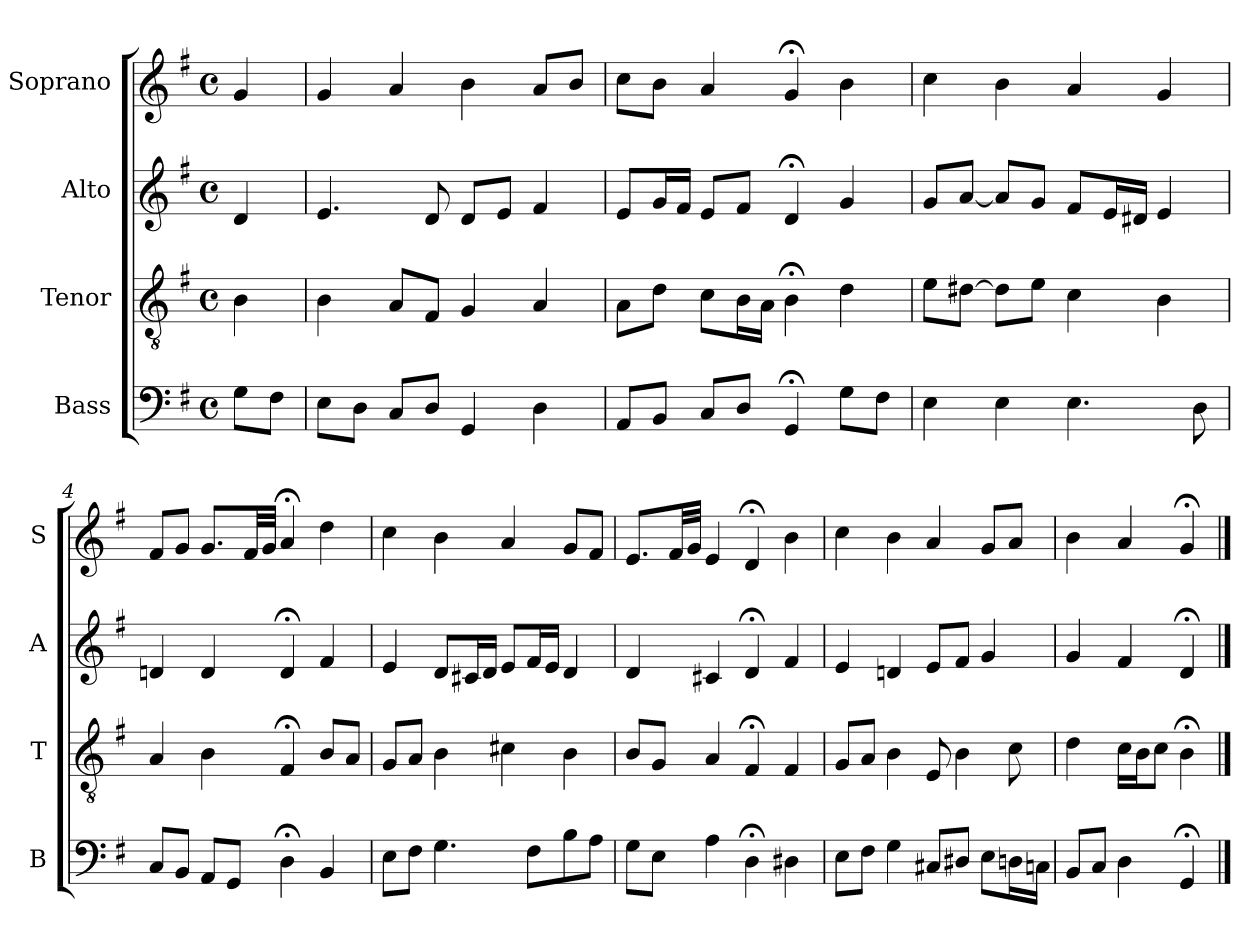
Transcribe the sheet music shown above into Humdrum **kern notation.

**kern	**kern	**kern	**kern
*part4	*part3	*part2	*part1
*staff4	*staff3	*staff2	*staff1
*I"Bass	*I"Tenor	*I"Alto	*I"Soprano
*I'B	*I'T	*I'A	*I'S
*clefF4	*clefGv2	*clefG2	*clefG2
*k[f#]	*k[f#]	*k[f#]	*k[f#]
*G:	*G:	*G:	*G:
*M4/4	*M4/4	*M4/4	*M4/4
*met(c)	*met(c)	*met(c)	*met(c)
*MM100	*MM100	*MM100	*MM100
=	=	=	=
8GL	4B	4d	4g
8F#J	.	.	.
=1	=1	=1	=1
8EL	4B	4.e	4g
8DJ	.	.	.
8CL	8AL	.	4a
8DJ	8F#J	8d	.
4GG	4G	8dL	4b
.	.	8eJ	.
4D	4A	4f#	8aL
.	.	.	8bJ
=2	=2	=2	=2
8AAL	8AL	8eL	8ccL
8BBJ	8dJ	16gL	8bJ
.	.	16f#JJ	.
8CL	8cL	8eL	4a
8DJ	16BL	8f#J	.
.	16AJJ	.	.
4GG;<	4B;<	4d;<	4g;<
8GL	4d	4g	4b
8F#J	.	.	.
=3	=3	=3	=3
4E	8eL	8gL	4cc
.	[8d#XJ	[8aJ	.
4E	8d#L]	8aL]	4b
.	8eJ	8gJ	.
4.E	4c	8f#L	4a
.	.	16eL	.
.	.	16d#XJJ	.
.	4B	4e	4g
8D	.	.	.
=4	=4	=4	=4
8CiL	4Ai	4dni	8f#iL
8BBJ	.	.	8gJ
8AAL	4B	4d	8.gL
8GGJ	.	.	.
.	.	.	32f#LL
.	.	.	32gJJJ
4D;<	4F#;<	4d;<	4a;<
4BB	8BL	4f#	4dd
.	8AJ	.	.
=5	=5	=5	=5
8EL	8GL	4e	4cc
8F#J	8AJ	.	.
4.G	4B	8dL	4b
.	.	16c#XL	.
.	.	16dJJ	.
.	4c#X	8eL	4a
8F#L	.	16f#L	.
.	.	16eJJ	.
8B	4B	4d	8gL
8AJ	.	.	8f#J
=6	=6	=6	=6
8GL	8BL	4d	8.eL
8EJ	8GJ	.	.
.	.	.	32f#LL
.	.	.	32gJJJ
4A	4A	4c#X	4e
4D;<	4F#;<	4d;<	4d;<
4D#X	4F#	4f#	4b
=7	=7	=7	=7
8EL	8GL	4e	4cc
8F#J	8AJ	.	.
4G	4B	4dn	4b
8C#XL	8E	8eL	4a
8D#XJ	4B	8f#J	.
8EL	.	4g	8gL
16DnL	8c	.	8aJ
16CnJJ	.	.	.
=8	=8	=8	=8
8BBL	4d	4g	4b
8CJ	.	.	.
4D	16cLL	4f#	4a
.	16BJ	.	.
.	8cJ	.	.
4GG;<	4B;<	4d;<	4g;<
==	==	==	==
*-	*-	*-	*-
